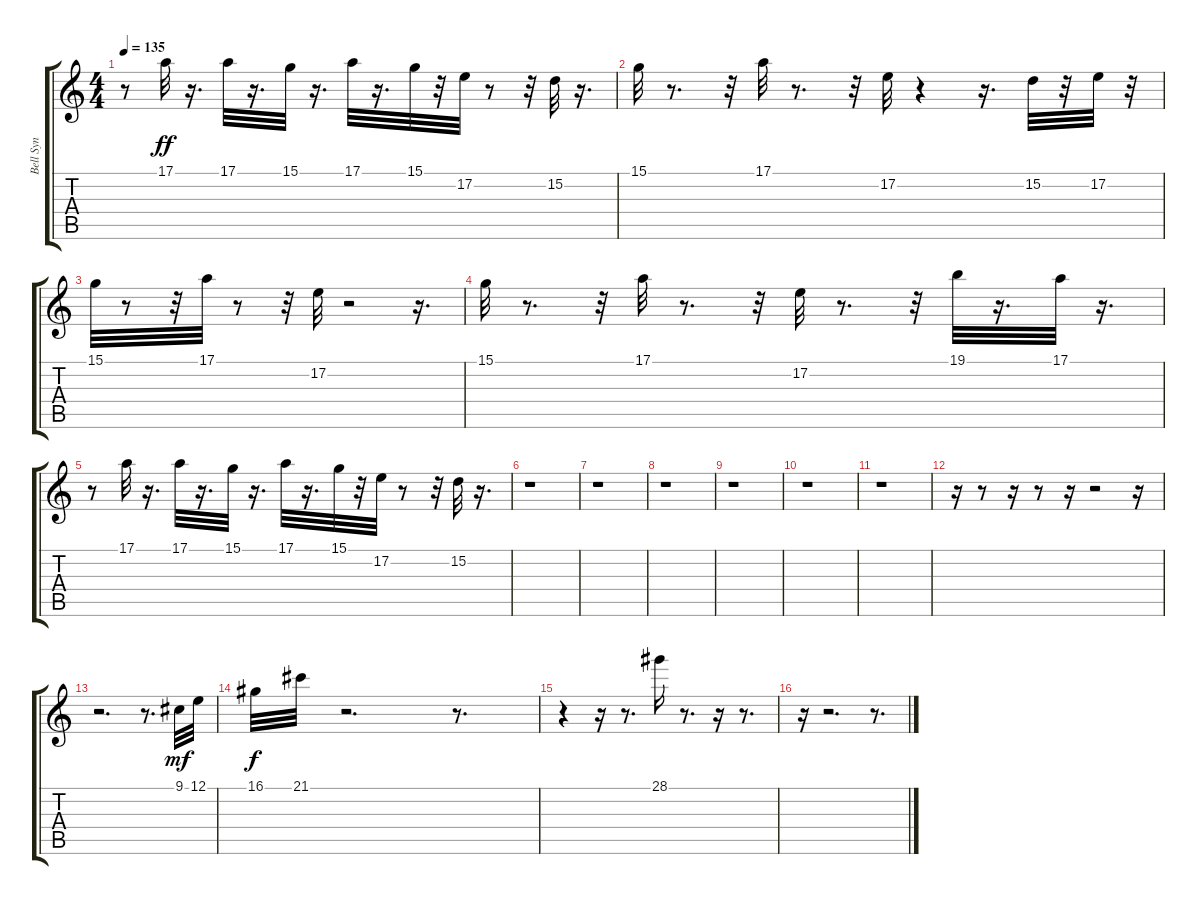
\track ("Bell Syn                            " "Bell Syn  ") {instrument fx5brightness}
\staff {score tabs}
\tuning (E4 B3 G3 D3 A2 E2) {hide}
\ts (4 4)
\tempo 135
\clef g2
\ks c
r.8{dy ff} 17.1.32 r.16{d} 17.1.32 r.16{d} 15.1.32 r.16{d} 17.1.32 r.16{d} 15.1.32 r.32 17.2.32 r.8 r.32 15.2.32 r.16{d} |
15.1.32 r.8{d} r.32 17.1.32 r.8{d} r.32 17.2.32 r.4 r.16{d} 15.2.32 r.32 17.2.32 r.32 |
15.1.32 r.8 r.32 17.1.32 r.8 r.32 17.2.32 r.2 r.16{d} |
15.1.32 r.8{d} r.32 17.1.32 r.8{d} r.32 17.2.32 r.8{d} r.32 19.1.32 r.16{d} 17.1.32 r.16{d} |
r.8 17.1.32 r.16{d} 17.1.32 r.16{d} 15.1.32 r.16{d} 17.1.32 r.16{d} 15.1.32 r.32 17.2.32 r.8 r.32 15.2.32 r.16{d} |
r.1 |
r.1 |
r.1 |
r.1 |
r.1 |
r.1 |
r.16{balance 4 instrument fx3crystal} r.8 r.16 r.8 r.16 r.2 r.16 |
r.2{d} r.8{d} 9.1.32{dy mf instrument fx5brightness} 12.1.32 |
16.1.32{dy f} 21.1.32 r.2{d} r.8{d} |
r.4 r.16{instrument fx3crystal} r.8{d} 28.1.16 r.8{d} r.16 r.8{d} |
r.16 r.2{d} r.8{d}
